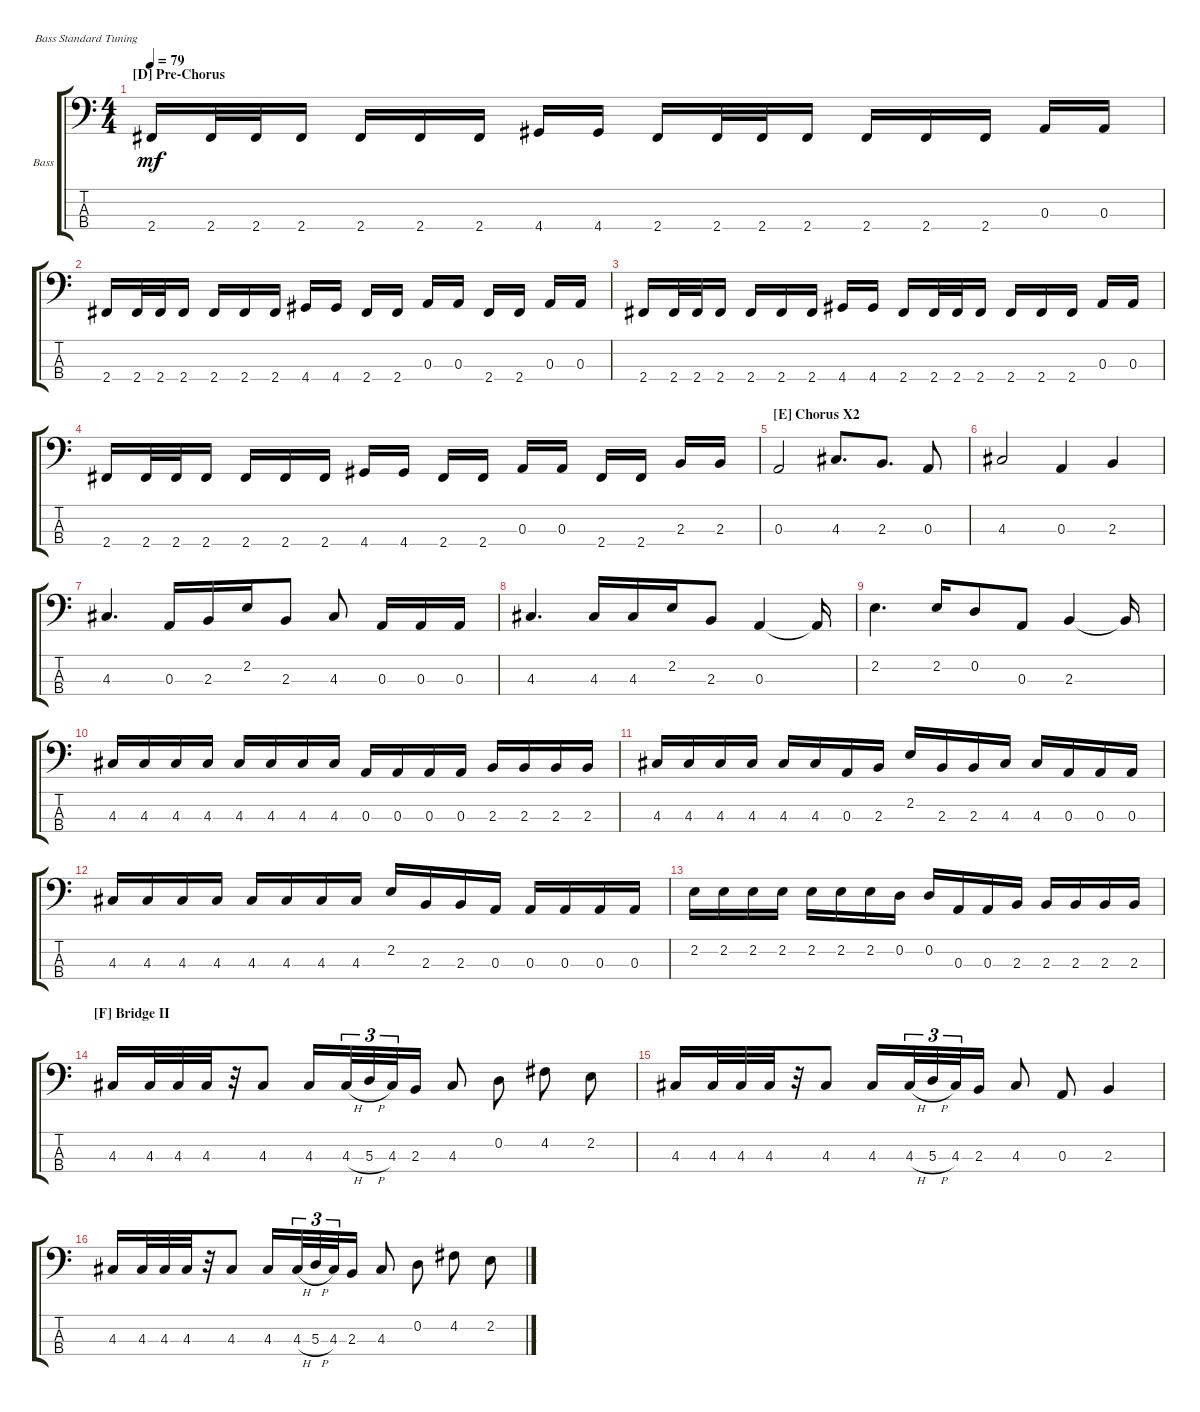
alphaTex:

\defaultSystemsLayout 4
\bracketExtendMode groupsimilarinstruments
\firstSystemTrackNameOrientation horizontal
\otherSystemsTrackNameOrientation horizontal
\track ("Bass" "Bass") {instrument electricbassfinger}
\staff {score tabs}
\tuning (G2 D2 A1 E1)
\ts (4 4)
\section ("D" "Pre-Chorus")
\tempo 79
\clef f4
\ks c
2.4.16{dy mf beam merge} 2.4.32 2.4.32 2.4.16{beam split} 2.4.16{beam merge} 2.4.16 2.4.16{beam split} 4.4.16{beam merge} 4.4.16{beam split} 2.4.16{beam merge} 2.4.32 2.4.32 2.4.16{beam split} 2.4.16{beam merge} 2.4.16 2.4.16{beam split} 0.3.16{beam merge} 0.3.16{beam split} |
2.4.16{beam merge} 2.4.32 2.4.32 2.4.16{beam split} 2.4.16{beam merge} 2.4.16 2.4.16{beam split} 4.4.16{beam merge} 4.4.16{beam split} 2.4.16{beam merge} 2.4.16{beam split} 0.3.16{beam merge} 0.3.16{beam split} 2.4.16 2.4.16{beam split} 0.3.16{beam merge} 0.3.16{beam split} |
2.4.16{beam merge} 2.4.32 2.4.32 2.4.16{beam split} 2.4.16{beam merge} 2.4.16 2.4.16{beam split} 4.4.16{beam merge} 4.4.16{beam split} 2.4.16{beam merge} 2.4.32 2.4.32 2.4.16{beam split} 2.4.16{beam merge} 2.4.16 2.4.16{beam split} 0.3.16{beam merge} 0.3.16{beam split} |
2.4.16{beam merge} 2.4.32 2.4.32 2.4.16{beam split} 2.4.16{beam merge} 2.4.16 2.4.16{beam split} 4.4.16{beam merge} 4.4.16{beam split} 2.4.16{beam merge} 2.4.16{beam split} 0.3.16{beam merge} 0.3.16{beam split} 2.4.16 2.4.16{beam split} 2.3.16{beam merge} 2.3.16{beam split} |
\section ("E" "Chorus X2")
0.3.2 4.3.8{d} 2.3.8{d} 0.3.8 |
4.3.2 0.3.4 2.3.4 |
4.3.4{d} 0.3.16 2.3.16{beam merge} 2.2.16 2.3.8{beam split} 4.3.8 0.3.16 0.3.16 0.3.16 |
4.3.4{d} 4.3.16 4.3.16{beam merge} 2.2.16 2.3.8 0.3.4{beam split} 0.3{t}.16 |
2.2.4{d} 2.2.16 0.2.8{beam merge} 0.3.8 2.3.4 2.3{t}.16 |
4.3.16 4.3.16 4.3.16 4.3.16 4.3.16 4.3.16 4.3.16 4.3.16 0.3.16 0.3.16 0.3.16 0.3.16 2.3.16 2.3.16 2.3.16 2.3.16 |
4.3.16 4.3.16 4.3.16 4.3.16 4.3.16 4.3.16 0.3.16 2.3.16 2.2.16 2.3.16 2.3.16 4.3.16 4.3.16 0.3.16 0.3.16 0.3.16 |
4.3.16 4.3.16 4.3.16 4.3.16 4.3.16 4.3.16 4.3.16 4.3.16{beam split} 2.2.16 2.3.16 2.3.16 0.3.16{beam split} 0.3.16 0.3.16 0.3.16 0.3.16 |
2.2.16 2.2.16 2.2.16 2.2.16 2.2.16 2.2.16 2.2.16 0.2.16 0.2.16 0.3.16 0.3.16 2.3.16 2.3.16 2.3.16 2.3.16 2.3.16 |
\section ("F" "Bridge II")
4.3.16{beam merge} 4.3.32{beam merge} 4.3.32{beam merge} 4.3.32{beam merge} r.32{beam split} 4.3.8{beam split} 4.3.16{beam merge} 4.3{h}.32{tu (3 2)} 5.3{h}.32{tu (3 2) beam merge} 4.3.32{tu (3 2) beam merge} 2.3.16{beam split} 4.3.8{beam split} 0.2.8 4.2.8{beam split} 2.2.8 |
4.3.16{beam merge} 4.3.32{beam merge} 4.3.32{beam merge} 4.3.32{beam merge} r.32{beam split} 4.3.8{beam split} 4.3.16{beam merge} 4.3{h}.32{tu (3 2)} 5.3{h}.32{tu (3 2) beam merge} 4.3.32{tu (3 2) beam merge} 2.3.16{beam split} 4.3.8{beam split} 0.3.8 2.3.4{beam split} |
4.3.16{beam merge} 4.3.32{beam merge} 4.3.32{beam merge} 4.3.32{beam merge} r.32{beam split} 4.3.8{beam split} 4.3.16{beam merge} 4.3{h}.32{tu (3 2)} 5.3{h}.32{tu (3 2) beam merge} 4.3.32{tu (3 2) beam merge} 2.3.16{beam split} 4.3.8{beam split} 0.2.8 4.2.8{beam split} 2.2.8
